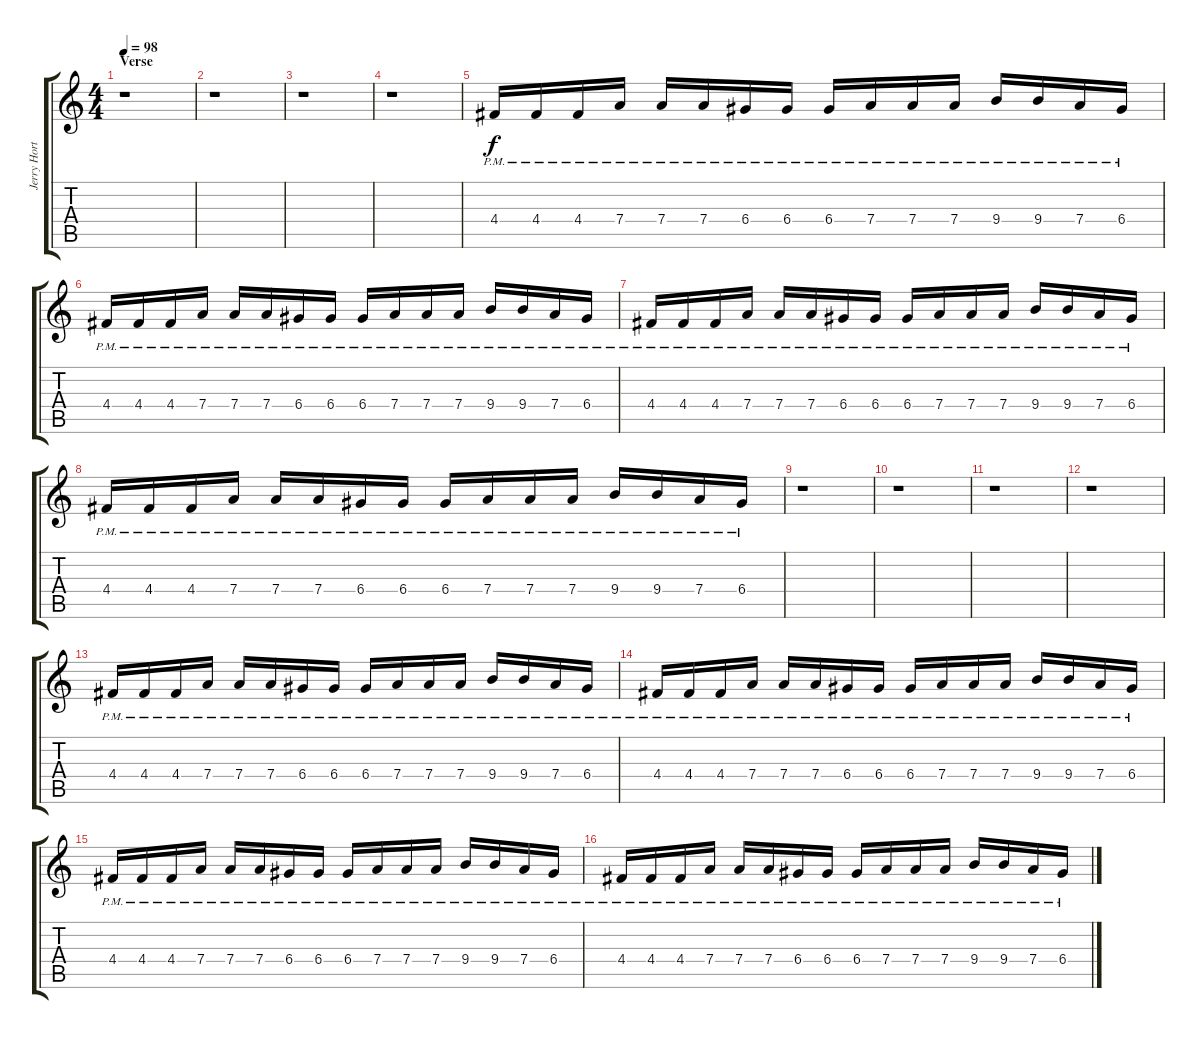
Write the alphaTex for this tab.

\track ("Jerry Horton Lead" "Jerry Hort") {instrument distortionguitar}
\staff {score tabs}
\tuning (E4 B3 G3 D3 A2 D2) {hide}
\ts (4 4)
\section ("" "Verse")
\tempo 98
\clef g2
\ks c
r.1{dy f} |
r.1 |
r.1 |
r.1 |
4.4{pm}.16 4.4{pm}.16 4.4{pm}.16 7.4{pm}.16 7.4{pm}.16 7.4{pm}.16 6.4{pm}.16 6.4{pm}.16 6.4{pm}.16 7.4{pm}.16 7.4{pm}.16 7.4{pm}.16 9.4{pm}.16 9.4{pm}.16 7.4{pm}.16 6.4{pm}.16 |
4.4{pm}.16 4.4{pm}.16 4.4{pm}.16 7.4{pm}.16 7.4{pm}.16 7.4{pm}.16 6.4{pm}.16 6.4{pm}.16 6.4{pm}.16 7.4{pm}.16 7.4{pm}.16 7.4{pm}.16 9.4{pm}.16 9.4{pm}.16 7.4{pm}.16 6.4{pm}.16 |
4.4{pm}.16 4.4{pm}.16 4.4{pm}.16 7.4{pm}.16 7.4{pm}.16 7.4{pm}.16 6.4{pm}.16 6.4{pm}.16 6.4{pm}.16 7.4{pm}.16 7.4{pm}.16 7.4{pm}.16 9.4{pm}.16 9.4{pm}.16 7.4{pm}.16 6.4{pm}.16 |
4.4{pm}.16 4.4{pm}.16 4.4{pm}.16 7.4{pm}.16 7.4{pm}.16 7.4{pm}.16 6.4{pm}.16 6.4{pm}.16 6.4{pm}.16 7.4{pm}.16 7.4{pm}.16 7.4{pm}.16 9.4{pm}.16 9.4{pm}.16 7.4{pm}.16 6.4{pm}.16 |
r.1 |
r.1 |
r.1 |
r.1 |
4.4{pm}.16 4.4{pm}.16 4.4{pm}.16 7.4{pm}.16 7.4{pm}.16 7.4{pm}.16 6.4{pm}.16 6.4{pm}.16 6.4{pm}.16 7.4{pm}.16 7.4{pm}.16 7.4{pm}.16 9.4{pm}.16 9.4{pm}.16 7.4{pm}.16 6.4{pm}.16 |
4.4{pm}.16 4.4{pm}.16 4.4{pm}.16 7.4{pm}.16 7.4{pm}.16 7.4{pm}.16 6.4{pm}.16 6.4{pm}.16 6.4{pm}.16 7.4{pm}.16 7.4{pm}.16 7.4{pm}.16 9.4{pm}.16 9.4{pm}.16 7.4{pm}.16 6.4{pm}.16 |
4.4{pm}.16 4.4{pm}.16 4.4{pm}.16 7.4{pm}.16 7.4{pm}.16 7.4{pm}.16 6.4{pm}.16 6.4{pm}.16 6.4{pm}.16 7.4{pm}.16 7.4{pm}.16 7.4{pm}.16 9.4{pm}.16 9.4{pm}.16 7.4{pm}.16 6.4{pm}.16 |
4.4{pm}.16 4.4{pm}.16 4.4{pm}.16 7.4{pm}.16 7.4{pm}.16 7.4{pm}.16 6.4{pm}.16 6.4{pm}.16 6.4{pm}.16 7.4{pm}.16 7.4{pm}.16 7.4{pm}.16 9.4{pm}.16 9.4{pm}.16 7.4{pm}.16 6.4{pm}.16
